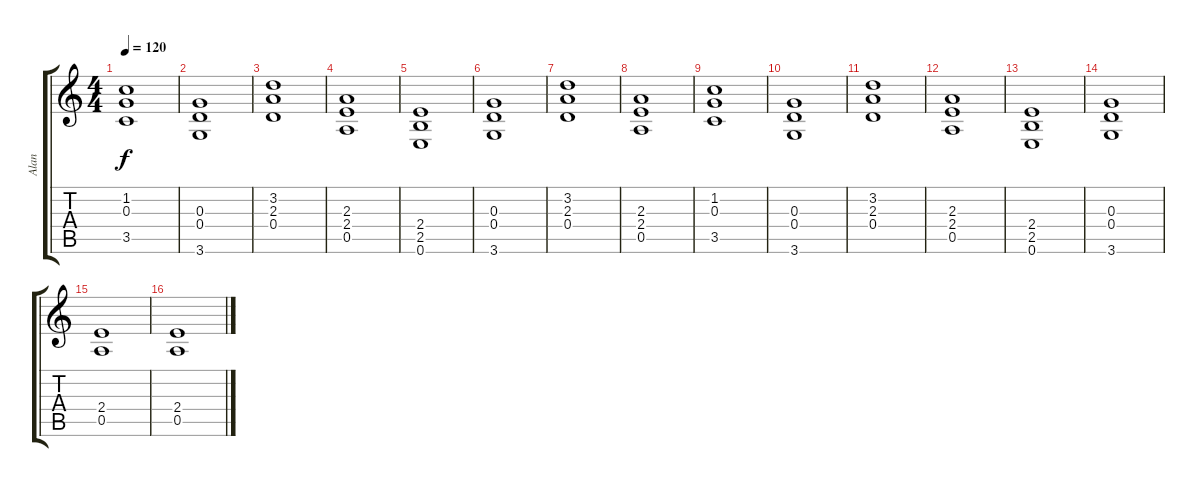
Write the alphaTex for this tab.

\track ("Alan" "Alan") {instrument distortionguitar}
\staff {score tabs}
\tuning (E4 B3 G3 D3 A2 E2) {hide}
\ts (4 4)
\tempo 120
\clef g2
\ks c
(1.2 0.3 3.5).1{dy f} |
(0.3 0.4 3.6).1 |
(3.2 2.3 0.4).1 |
(2.3 2.4 0.5).1 |
(2.4 2.5 0.6).1 |
(0.3 0.4 3.6).1 |
(3.2 2.3 0.4).1 |
(2.3 2.4 0.5).1 |
(1.2 0.3 3.5).1 |
(0.3 0.4 3.6).1 |
(3.2 2.3 0.4).1 |
(2.3 2.4 0.5).1 |
(2.4 2.5 0.6).1 |
(0.3 0.4 3.6).1 |
(2.4 0.5).1 |
(2.4 0.5).1
